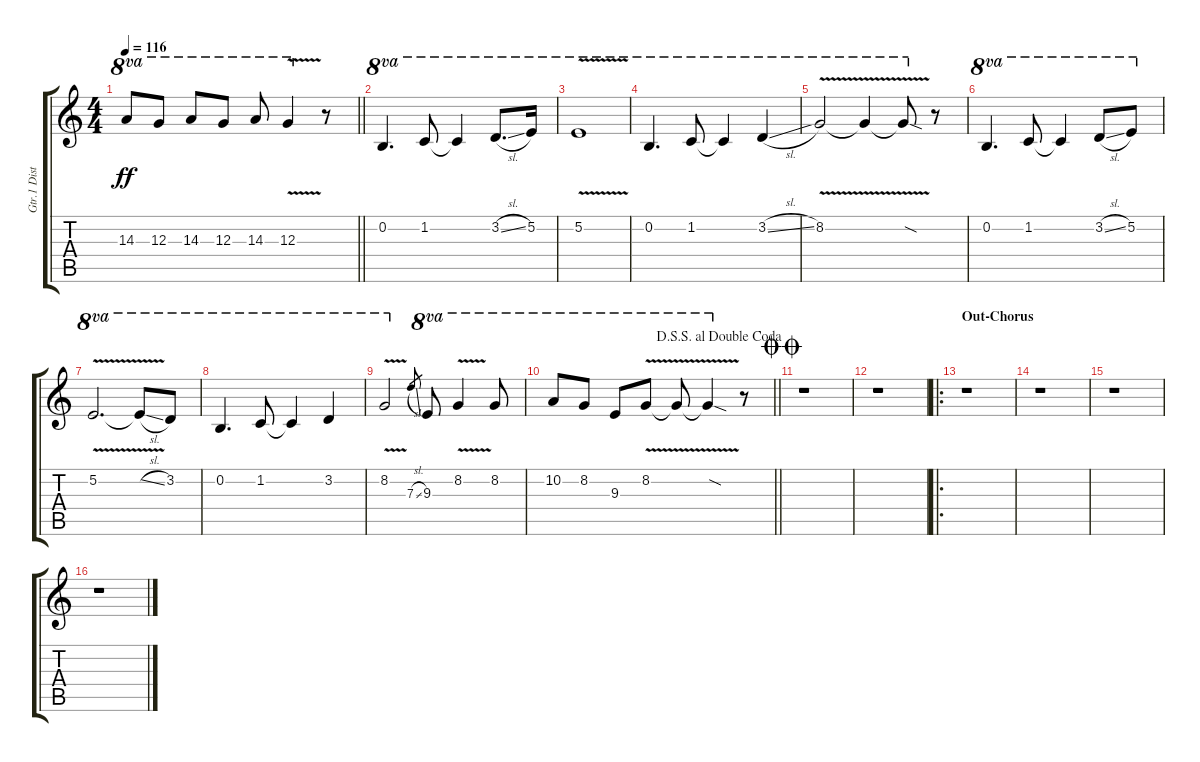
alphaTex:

\track ("Gtr.1 Distortion" "Gtr.1 Dist") {instrument distortionguitar}
\staff {score tabs}
\tuning (E4 B3 G3 D4 A3 E3) {hide}
\ts (4 4)
\tempo 116
\clef g2
\barLineRight lightlight
\ks c
14.3.8{ot 8va dy ff} 12.3.8{ot 8va} 14.3.8{ot 8va} 12.3.8{ot 8va} 14.3.8{ot 8va} 12.3{v}.4{ot 8va} r.8 |
0.2.4{d ot 8va} 1.2.8{ot 8va} 1.2{t}.4{ot 8va} 3.2{sl}.8{d ot 8va} 5.2.16{ot 8va} |
5.2{v}.1{ot 8va} |
0.2.4{d ot 8va} 1.2.8{ot 8va} 1.2{t}.4{ot 8va} 3.2{sl}.4{ot 8va} |
8.2{v}.2{ot 8va} 8.2{v t}.4{ot 8va} 8.2{sod t}.8{ot 8va} r.8 |
0.2.4{d ot 8va} 1.2.8{ot 8va} 1.2{t}.4{ot 8va} 3.2{sl}.8{ot 8va} 5.2.8{ot 8va} |
5.2{v}.2{d ot 8va} 5.2{sl t}.8{ot 8va} 3.2.8{ot 8va} |
0.2.4{d ot 8va} 1.2.8{ot 8va} 1.2{t}.4{ot 8va} 3.2.4{ot 8va} |
8.2{v}.2{ot 8va} 7.3{sl}.8{gr} 9.3.8{ot 8va} 8.2{v}.4{ot 8va} 8.2.8{ot 8va} |
\jump dalsegnosegnoaldoublecoda
\barLineRight lightlight
10.2.8{ot 8va} 8.2.8{ot 8va} 9.3.8{ot 8va} 8.2{v}.8{ot 8va} 8.2{v t}.8{ot 8va} 8.2{sod t}.4{ot 8va} r.8 |
\jump doublecoda
r.1 |
r.1 |
\ro
\section ("" "Out-Chorus")
r.1 |
r.1 |
r.1 |
r.1
